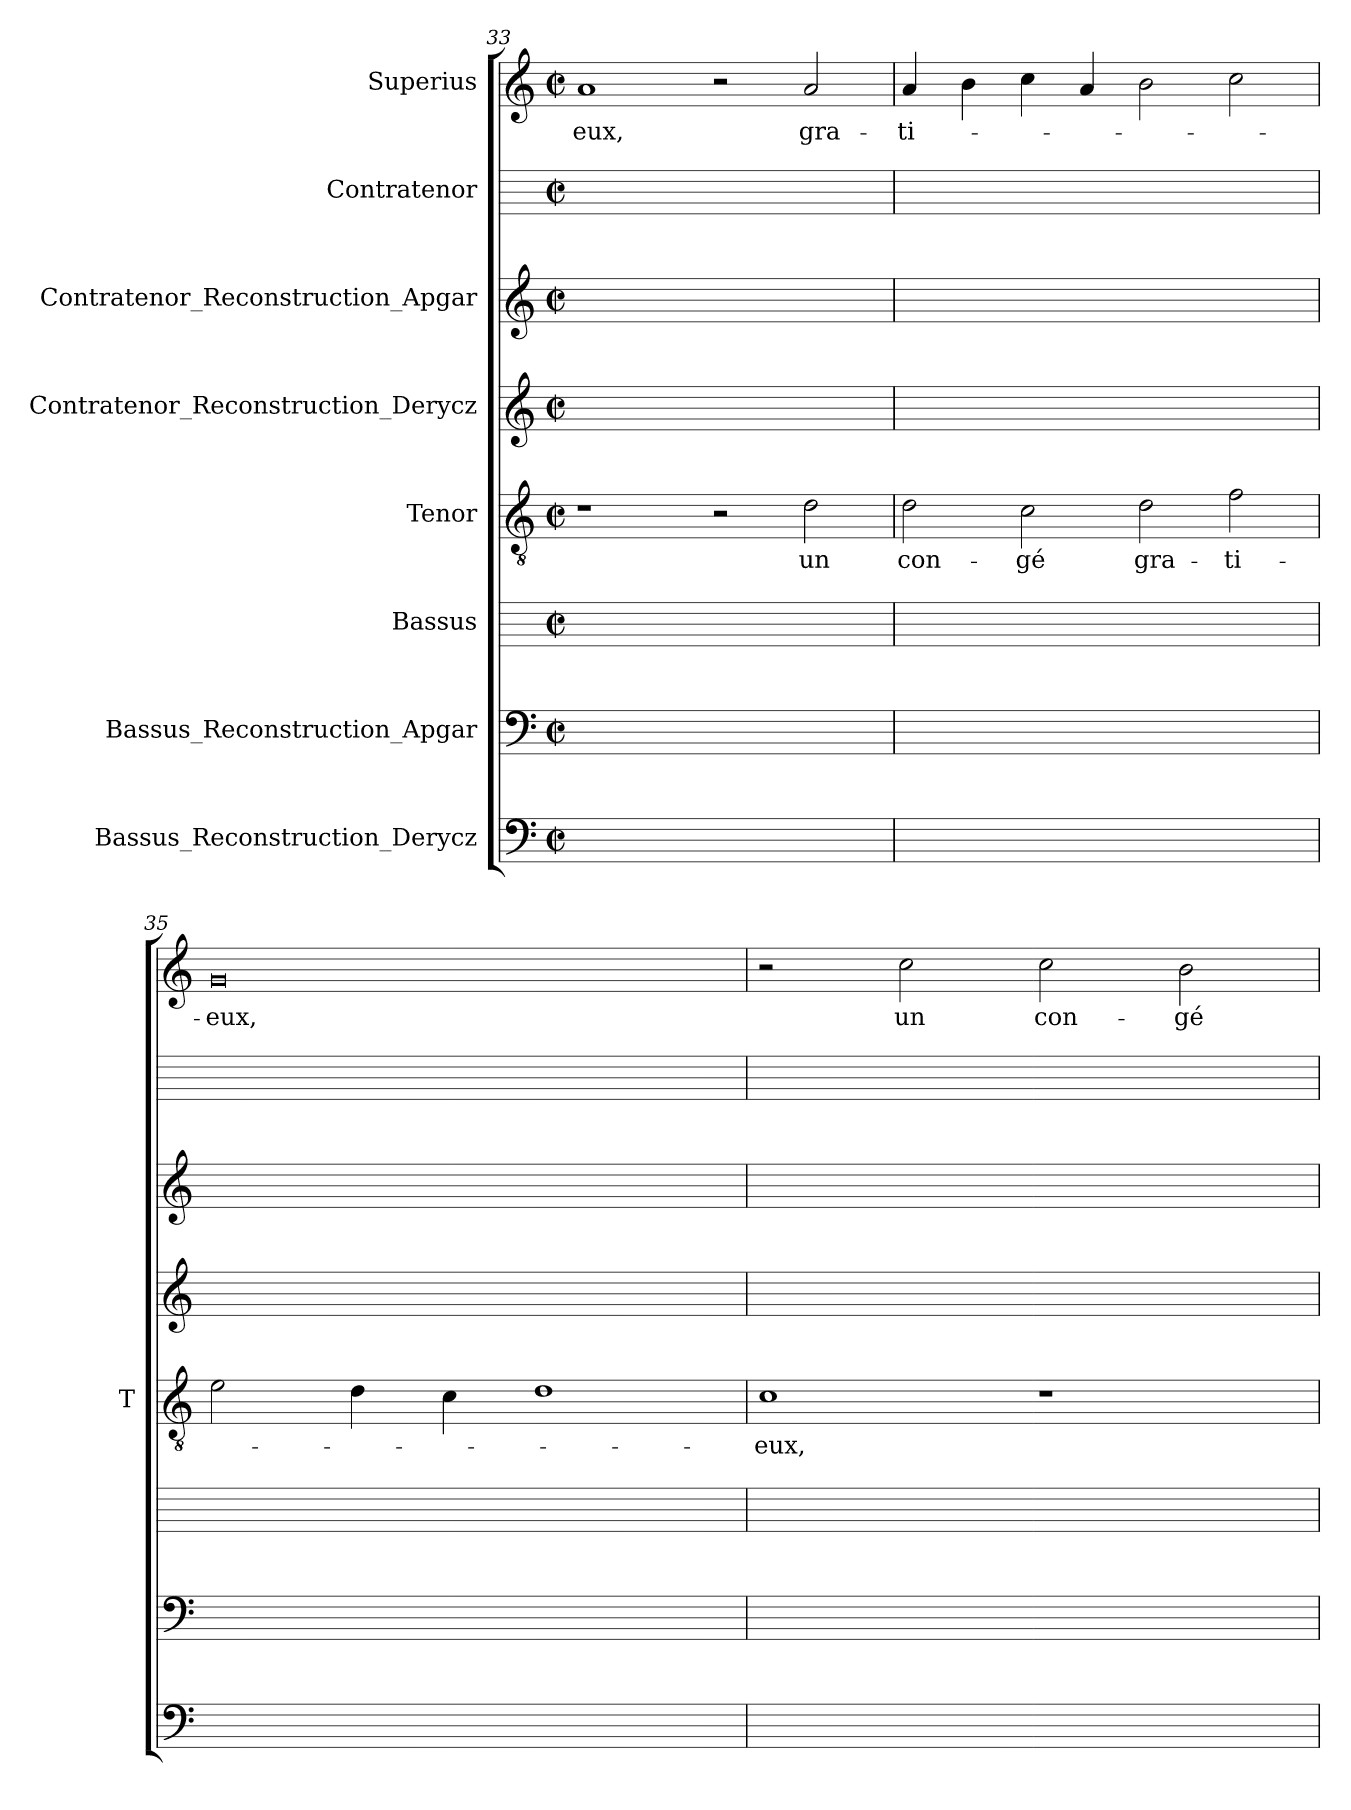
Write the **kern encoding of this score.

**kern	**kern	**kern	**kern	**text	**kern	**kern	**kern	**kern	**text
*part8	*part7	*part6	*part5	*part5	*part4	*part3	*part2	*part1	*part1
*staff8	*staff7	*staff6	*staff5	*staff5	*staff4	*staff3	*staff2	*staff1	*staff1
*I"Bassus_Reconstruction_Derycz	*I"Bassus_Reconstruction_Apgar	*I"Bassus	*I"Tenor	*	*I"Contratenor_Reconstruction_Derycz	*I"Contratenor_Reconstruction_Apgar	*I"Contratenor	*I"Superius	*
*	*	*	*I'T	*	*	*	*	*	*
*clefF4	*clefF4	*	*clefGv2	*	*clefG2	*clefG2	*	*clefG2	*
*k[]	*k[]	*	*k[]	*	*k[]	*k[]	*	*k[]	*
*C:	*C:	*	*C:	*	*C:	*C:	*	*C:	*
*M2/2	*M2/2	*M2/2	*M2/2	*	*M2/2	*M2/2	*M2/2	*M2/2	*
*met(c|)	*met(c|)	*met(c|)	*met(c|)	*	*met(c|)	*met(c|)	*met(c|)	*met(c|)	*
=33	=33	=33	=33	=33	=33	=33	=33	=33	=33
0ryy	0ryy	0ryy	1r	.	0ryy	0ryy	0ryy	1a	-eux,
.	.	.	2r	.	.	.	.	2r	.
.	.	.	2d	-un	.	.	.	2a	gra-
=34	=34	=34	=34	=34	=34	=34	=34	=34	=34
0ryy	0ryy	0ryy	2d	con-	0ryy	0ryy	0ryy	4a	ti-
.	.	.	.	.	.	.	.	4b	.
.	.	.	2c	-gé	.	.	.	4cc	.
.	.	.	.	.	.	.	.	4a	.
.	.	.	2d	gra-	.	.	.	2b	.
.	.	.	2f	ti-	.	.	.	2cc	.
=35	=35	=35	=35	=35	=35	=35	=35	=35	=35
0ryy	0ryy	0ryy	2e	.	0ryy	0ryy	0ryy	0g	-eux,
.	.	.	4d	.	.	.	.	.	.
.	.	.	4c	.	.	.	.	.	.
.	.	.	1d	.	.	.	.	.	.
=36	=36	=36	=36	=36	=36	=36	=36	=36	=36
0ryy	0ryy	0ryy	1c	-eux,	0ryy	0ryy	0ryy	2r	.
.	.	.	.	.	.	.	.	2cc	-un
.	.	.	1r	.	.	.	.	2cc	con-
.	.	.	.	.	.	.	.	2b	-gé
=	=	=	=	=	=	=	=	=	=
*-	*-	*-	*-	*-	*-	*-	*-	*-	*-
